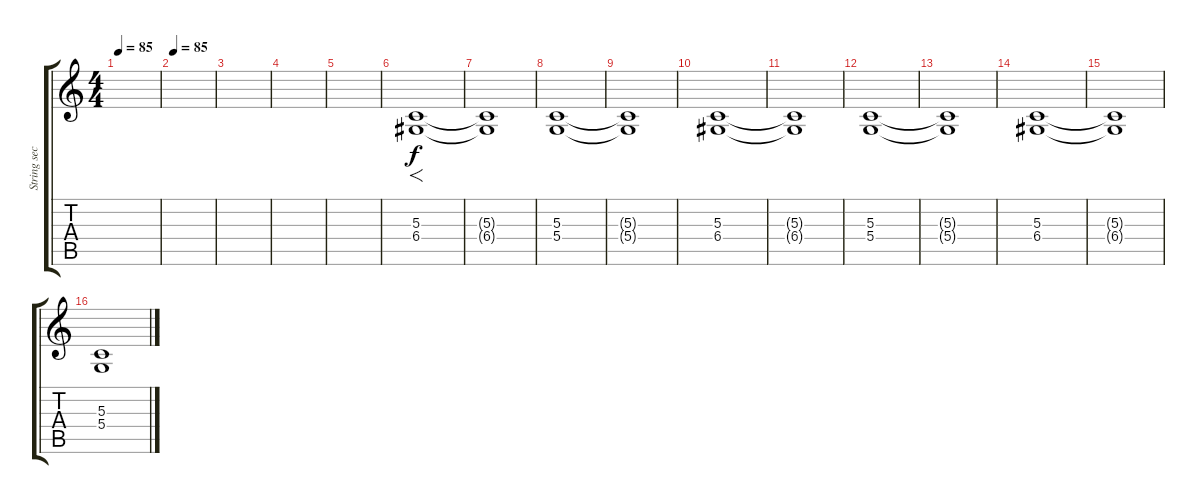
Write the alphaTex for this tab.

\track ("String section" "String sec") {instrument stringensemble2}
\staff {score tabs}
\tuning (E4 B3 G3 D3 A2 E2) {hide}
\ts (4 4)
\tempo 85
\clef g2
\ks c
|
\tempo 85
|
|
|
|
(5.3 6.4).1{f} |
(5.3{t} 6.4{t}).1 |
(5.3 5.4).1 |
(5.3{t} 5.4{t}).1 |
(5.3 6.4).1 |
(5.3{t} 6.4{t}).1 |
(5.3 5.4).1 |
(5.3{t} 5.4{t}).1 |
(5.3 6.4).1 |
(5.3{t} 6.4{t}).1 |
(5.3 5.4).1
